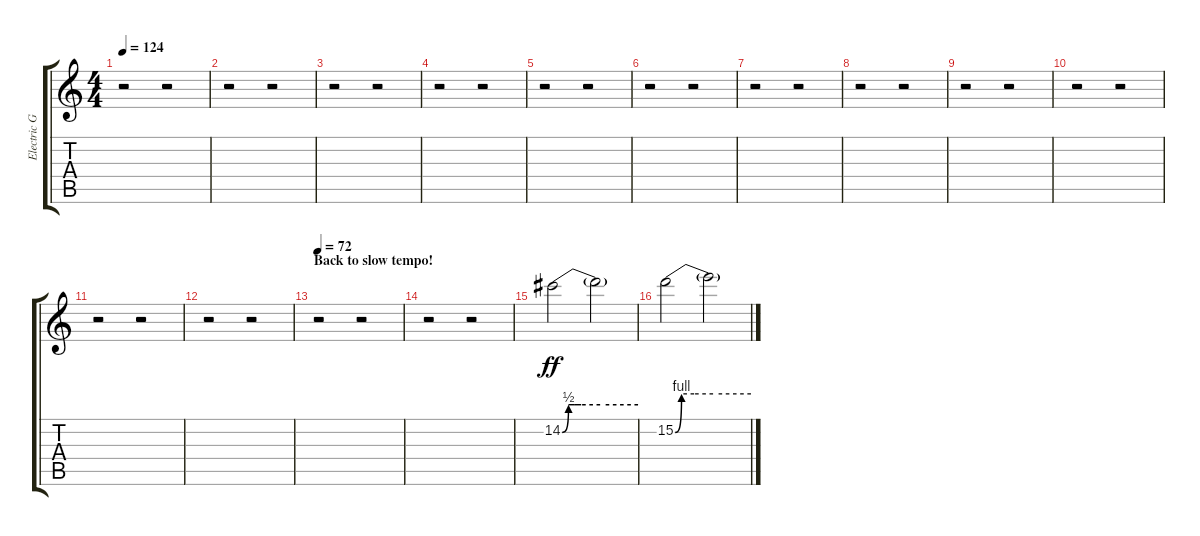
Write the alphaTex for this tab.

\track ("Electric Guitar" "Electric G") {instrument distortionguitar}
\staff {score tabs}
\tuning (E4 B3 G3 D3 A2 E2) {hide}
\ts (4 4)
\tempo 124
\clef g2
\ks c
r.2{dy f} r.2 |
r.2 r.2 |
r.2 r.2 |
r.2 r.2 |
r.2 r.2 |
r.2 r.2 |
r.2 r.2 |
r.2 r.2 |
r.2 r.2 |
r.2 r.2 |
r.2 r.2 |
r.2 r.2 |
\section ("" "Back to slow tempo!")
\tempo 72
r.2 r.2 |
r.2 r.2 |
14.2{be (custom 0 0 5 2 10 2 15 2 30 2 60 2)}.2{dy ff} 14.2{t}.2 |
15.2{be (custom 0 0 5 4 15 4 30 4 60 4)}.2 15.2{t}.2
